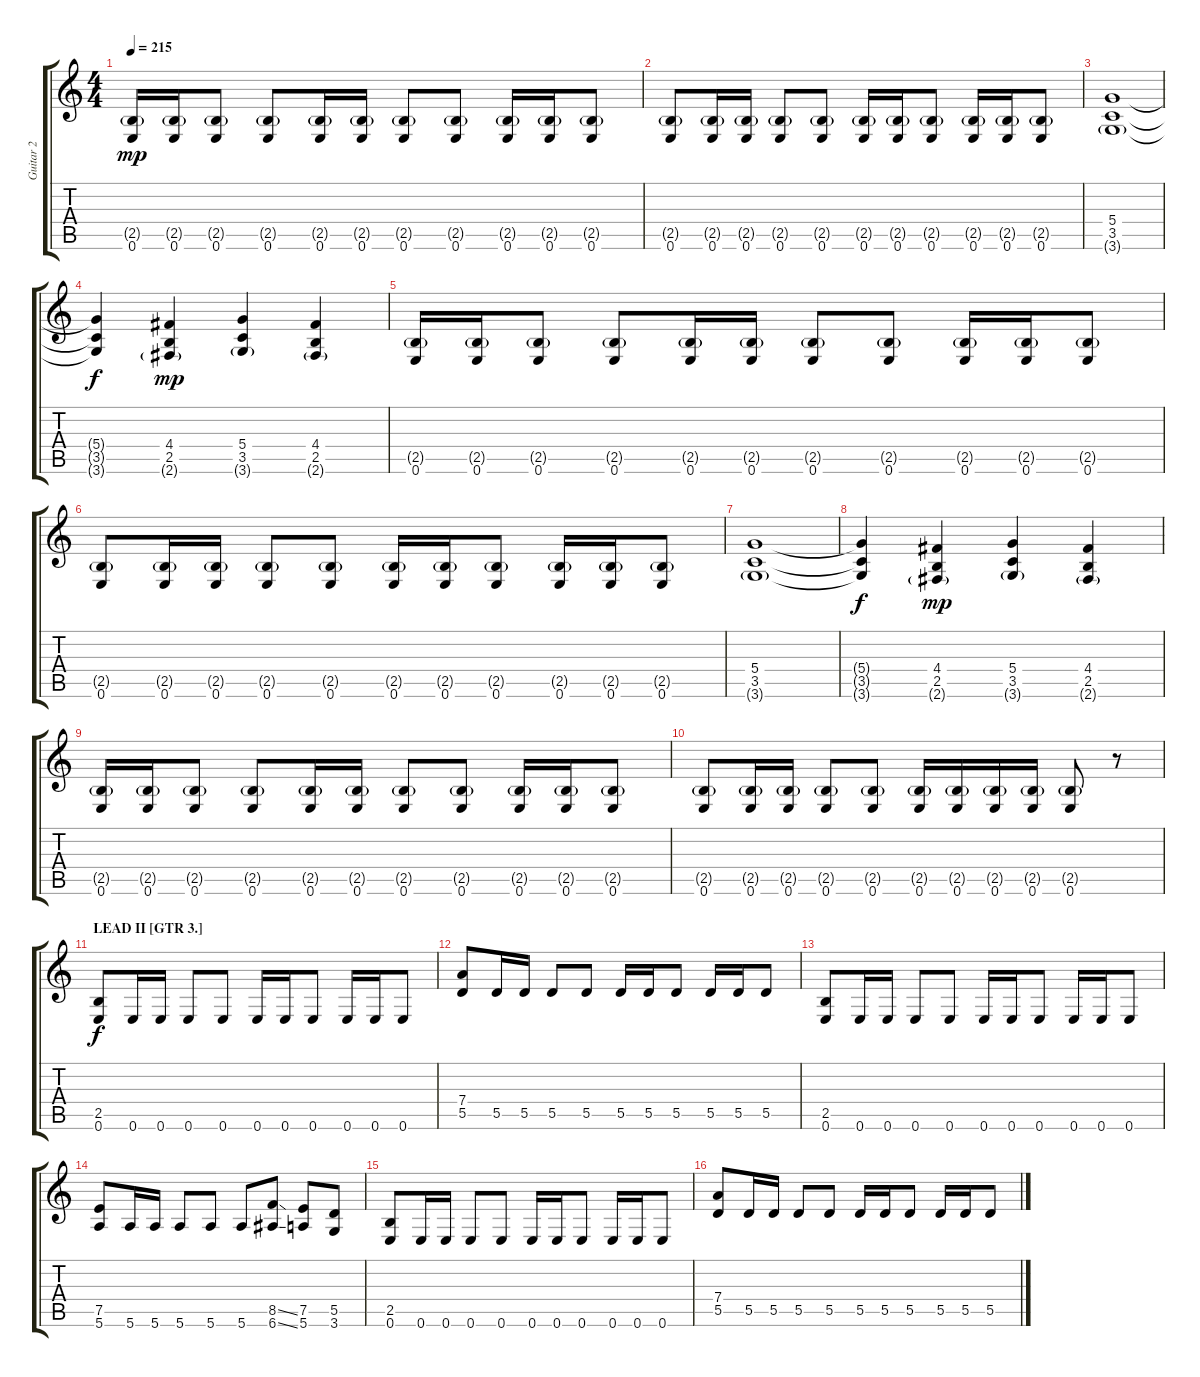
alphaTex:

\track ("Guitar 2" "Guitar 2") {instrument overdrivenguitar}
\staff {score tabs}
\tuning (E4 B3 G3 D3 A2 E2) {hide}
\ts (4 4)
\tempo 215
\clef g2
\ks c
(2.5{g} 0.6).16{dy mp} (2.5{g} 0.6).16 (2.5{g} 0.6).8 (2.5{g} 0.6).8 (2.5{g} 0.6).16 (2.5{g} 0.6).16 (2.5{g} 0.6).8 (2.5{g} 0.6).8 (2.5{g} 0.6).16 (2.5{g} 0.6).16 (2.5{g} 0.6).8 |
(2.5{g} 0.6).8 (2.5{g} 0.6).16 (2.5{g} 0.6).16 (2.5{g} 0.6).8 (2.5{g} 0.6).8 (2.5{g} 0.6).16 (2.5{g} 0.6).16 (2.5{g} 0.6).8 (2.5{g} 0.6).16 (2.5{g} 0.6).16 (2.5{g} 0.6).8 |
(5.4 3.5 3.6{g}).1 |
(5.4{t} 3.5{t} 3.6{t}).4{dy f} (4.4 2.5 2.6{g}).4{dy mp} (5.4 3.5 3.6{g}).4 (4.4 2.5 2.6{g}).4 |
(2.5{g} 0.6).16 (2.5{g} 0.6).16 (2.5{g} 0.6).8 (2.5{g} 0.6).8 (2.5{g} 0.6).16 (2.5{g} 0.6).16 (2.5{g} 0.6).8 (2.5{g} 0.6).8 (2.5{g} 0.6).16 (2.5{g} 0.6).16 (2.5{g} 0.6).8 |
(2.5{g} 0.6).8 (2.5{g} 0.6).16 (2.5{g} 0.6).16 (2.5{g} 0.6).8 (2.5{g} 0.6).8 (2.5{g} 0.6).16 (2.5{g} 0.6).16 (2.5{g} 0.6).8 (2.5{g} 0.6).16 (2.5{g} 0.6).16 (2.5{g} 0.6).8 |
(5.4 3.5 3.6{g}).1 |
(5.4{t} 3.5{t} 3.6{t}).4{dy f} (4.4 2.5 2.6{g}).4{dy mp} (5.4 3.5 3.6{g}).4 (4.4 2.5 2.6{g}).4 |
(2.5{g} 0.6).16 (2.5{g} 0.6).16 (2.5{g} 0.6).8 (2.5{g} 0.6).8 (2.5{g} 0.6).16 (2.5{g} 0.6).16 (2.5{g} 0.6).8 (2.5{g} 0.6).8 (2.5{g} 0.6).16 (2.5{g} 0.6).16 (2.5{g} 0.6).8 |
(2.5{g} 0.6).8 (2.5{g} 0.6).16 (2.5{g} 0.6).16 (2.5{g} 0.6).8 (2.5{g} 0.6).8 (2.5{g} 0.6).16 (2.5{g} 0.6).16 (2.5{g} 0.6).16 (2.5{g} 0.6).16 (2.5{g} 0.6).8 r.8 |
\section ("" "LEAD II [GTR 3.]")
(2.5 0.6).8{dy f} 0.6.16 0.6.16 0.6.8 0.6.8 0.6.16 0.6.16 0.6.8 0.6.16 0.6.16 0.6.8 |
(7.4 5.5).8 5.5.16 5.5.16 5.5.8 5.5.8 5.5.16 5.5.16 5.5.8 5.5.16 5.5.16 5.5.8 |
(2.5 0.6).8 0.6.16 0.6.16 0.6.8 0.6.8 0.6.16 0.6.16 0.6.8 0.6.16 0.6.16 0.6.8 |
(7.5 5.6).8 5.6.16 5.6.16 5.6.8 5.6.8 5.6.8 (8.5{ss} 6.6{ss}).8 (7.5 5.6).8 (5.5 3.6).8 |
(2.5 0.6).8 0.6.16 0.6.16 0.6.8 0.6.8 0.6.16 0.6.16 0.6.8 0.6.16 0.6.16 0.6.8 |
(7.4 5.5).8 5.5.16 5.5.16 5.5.8 5.5.8 5.5.16 5.5.16 5.5.8 5.5.16 5.5.16 5.5.8
